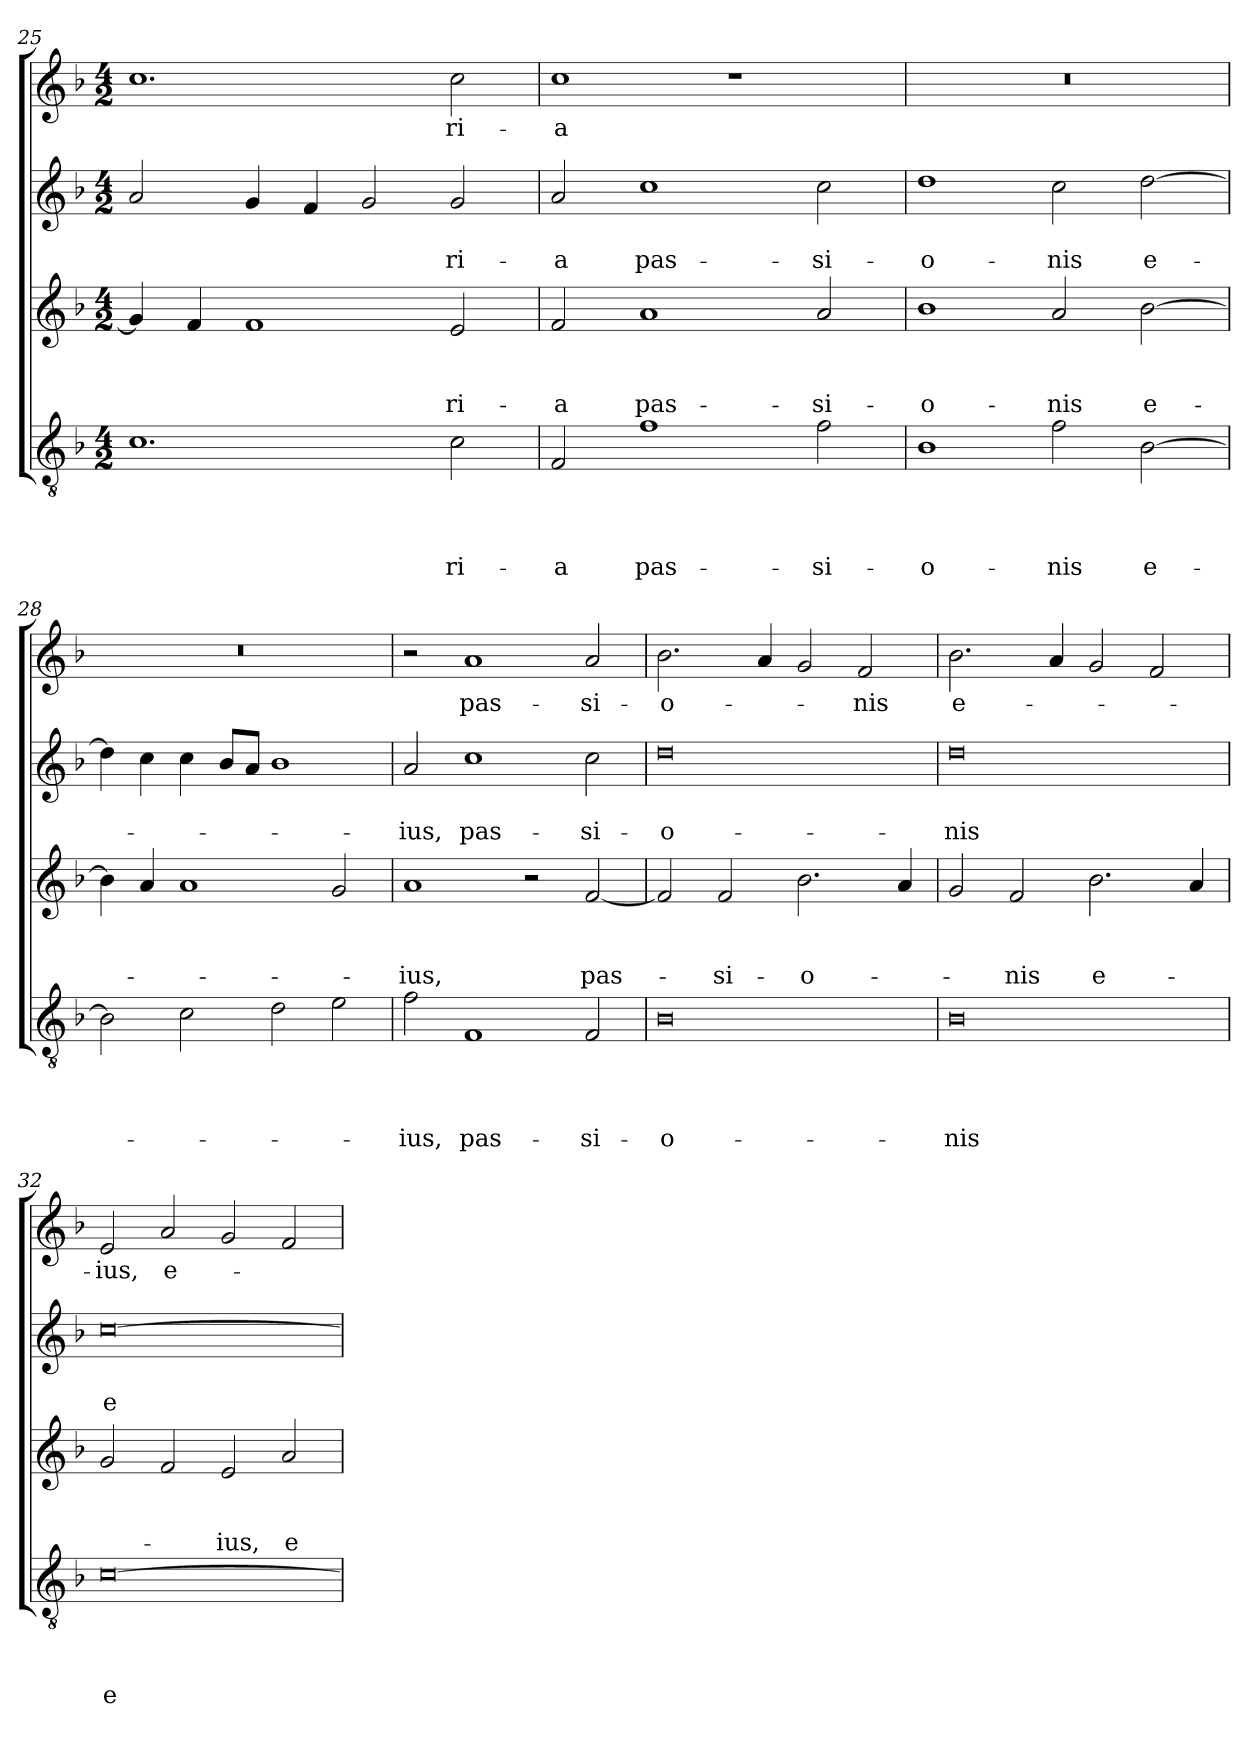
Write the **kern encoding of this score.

**kern	**text	**text	**text	**text	**kern	**text	**text	**text	**kern	**text	**text	**kern	**text
*part4	*part4	*part4	*part4	*part4	*part3	*part3	*part3	*part3	*part2	*part2	*part2	*part1	*part1
*staff4	*staff4	*staff4	*staff4	*staff4	*staff3	*staff3	*staff3	*staff3	*staff2	*staff2	*staff2	*staff1	*staff1
!!LO:PB:g=z
*clefGv2	*	*	*	*	*clefG2	*	*	*	*clefG2	*	*	*clefG2	*
*k[b-]	*	*	*	*	*k[b-]	*	*	*	*k[b-]	*	*	*k[b-]	*
*F:	*	*	*	*	*F:	*	*	*	*F:	*	*	*F:	*
*M4/2	*	*	*	*	*M4/2	*	*	*	*M4/2	*	*	*M4/2	*
=25	=25	=25	=25	=25	=25	=25	=25	=25	=25	=25	=25	=25	=25
1.c	.	.	.	.	4g/]	.	.	.	2a/	.	.	1.cc	.
.	.	.	.	.	4f/	.	.	.	.	.	.	.	.
.	.	.	.	.	1f	.	.	.	4g/	.	.	.	.
.	.	.	.	.	.	.	.	.	4f/	.	.	.	.
.	.	.	.	.	.	.	.	.	2g/	.	.	.	.
!	!	!	!	!LO:LY:b	!	!	!	!LO:LY:b	!	!	!LO:LY:b	!	!LO:LY:b
2c\	.	.	.	-ri-	2e/	.	.	-ri-	2g/	.	-ri-	2cc\	-ri-
=26	=26	=26	=26	=26	=26	=26	=26	=26	=26	=26	=26	=26	=26
!	!	!	!	!LO:LY:b	!	!	!	!LO:LY:b	!	!	!LO:LY:b	!	!LO:LY:b
2F/	.	.	.	-a	2f/	.	.	-a	2a/	.	-a	1cc	-a
!	!	!	!	!LO:LY:b	!	!	!	!LO:LY:b	!	!	!LO:LY:b	!	!
1f	.	.	.	pas-	1a	.	.	pas-	1cc	.	pas-	.	.
.	.	.	.	.	.	.	.	.	.	.	.	1r	.
!	!	!	!	!LO:LY:b	!	!	!	!LO:LY:b	!	!	!LO:LY:b	!	!
2f\	.	.	.	-si-	2a/	.	.	-si-	2cc\	.	-si-	.	.
=27	=27	=27	=27	=27	=27	=27	=27	=27	=27	=27	=27	=27	=27
!	!	!	!	!LO:LY:b	!	!	!	!LO:LY:b	!	!	!LO:LY:b	!	!
1B-	.	.	.	-o-	1b-	.	.	-o-	1dd	.	-o-	0r	.
!	!	!	!	!LO:LY:b	!	!	!	!LO:LY:b	!	!	!LO:LY:b	!	!
2f\	.	.	.	-nis	2a/	.	.	-nis	2cc\	.	-nis	.	.
!	!	!	!	!LO:LY:b	!	!	!	!LO:LY:b	!	!	!LO:LY:b	!	!
[2B-\	.	.	.	e-	[2b-\	.	.	e-	[2dd\	.	e-	.	.
=28	=28	=28	=28	=28	=28	=28	=28	=28	=28	=28	=28	=28	=28
2B-\]	.	.	.	.	4b-\]	.	.	.	4dd\]	.	.	0r	.
.	.	.	.	.	4a/	.	.	.	4cc\	.	.	.	.
2c\	.	.	.	.	1a	.	.	.	4cc\	.	.	.	.
.	.	.	.	.	.	.	.	.	8b-/L	.	.	.	.
.	.	.	.	.	.	.	.	.	8a/J	.	.	.	.
2d\	.	.	.	.	.	.	.	.	1b-	.	.	.	.
2e\	.	.	.	.	2g/	.	.	.	.	.	.	.	.
=29	=29	=29	=29	=29	=29	=29	=29	=29	=29	=29	=29	=29	=29
!	!	!	!	!LO:LY:b	!	!	!	!LO:LY:b	!	!	!LO:LY:b	!	!
2f\	.	.	.	-ius,	1a	.	.	-ius,	2a/	.	-ius,	2r	.
!	!	!	!	!LO:LY:b	!	!	!	!	!	!	!LO:LY:b	!	!LO:LY:b
1F	.	.	.	pas-	.	.	.	.	1cc	.	pas-	1a	pas-
.	.	.	.	.	2r	.	.	.	.	.	.	.	.
!	!	!	!	!LO:LY:b	!	!	!	!LO:LY:b	!	!	!LO:LY:b	!	!LO:LY:b
2F/	.	.	.	-si-	[2f/	.	.	pas-	2cc\	.	-si-	2a/	-si-
=30	=30	=30	=30	=30	=30	=30	=30	=30	=30	=30	=30	=30	=30
!	!	!	!	!LO:LY:b	!	!	!	!	!	!	!LO:LY:b	!	!LO:LY:b
0B-	.	.	.	-o-	2f/]	.	.	.	0dd	.	-o-	2.b-\	-o-
!	!	!	!	!	!	!	!	!LO:LY:b	!	!	!	!	!
.	.	.	.	.	2f/	.	.	-si-	.	.	.	.	.
.	.	.	.	.	.	.	.	.	.	.	.	4a/	.
!	!	!	!	!	!	!	!	!LO:LY:b	!	!	!	!	!
.	.	.	.	.	2.b-\	.	.	-o-	.	.	.	2g/	.
!	!	!	!	!	!	!	!	!	!	!	!	!	!LO:LY:b
.	.	.	.	.	.	.	.	.	.	.	.	2f/	-nis
.	.	.	.	.	4a/	.	.	.	.	.	.	.	.
!!LO:LB:g=z
=31	=31	=31	=31	=31	=31	=31	=31	=31	=31	=31	=31	=31	=31
!	!	!	!	!LO:LY:b	!	!	!	!	!	!	!LO:LY:b	!	!LO:LY:b
0B-	.	.	.	-nis	2g/	.	.	.	0dd	.	-nis	2.b-\	e-
!	!	!	!	!	!	!	!	!LO:LY:b	!	!	!	!	!
.	.	.	.	.	2f/	.	.	-nis	.	.	.	.	.
.	.	.	.	.	.	.	.	.	.	.	.	4a/	.
!	!	!	!	!	!	!	!	!LO:LY:b	!	!	!	!	!
.	.	.	.	.	2.b-\	.	.	e-	.	.	.	2g/	.
.	.	.	.	.	.	.	.	.	.	.	.	2f/	.
.	.	.	.	.	4a/	.	.	.	.	.	.	.	.
=32	=32	=32	=32	=32	=32	=32	=32	=32	=32	=32	=32	=32	=32
!	!	!	!	!LO:LY:b	!	!	!	!	!	!	!LO:LY:b	!	!LO:LY:b
[0c	.	.	.	e-	2g/	.	.	.	[0cc	.	e-	2e/	-ius,
!	!	!	!	!	!	!	!	!	!	!	!	!	!LO:LY:b
.	.	.	.	.	2f/	.	.	.	.	.	.	2a/	e-
!	!	!	!	!	!	!	!	!LO:LY:b	!	!	!	!	!
.	.	.	.	.	2e/	.	.	-ius,	.	.	.	2g/	.
!	!	!	!	!	!	!	!	!LO:LY:b	!	!	!	!	!
.	.	.	.	.	2a/	.	.	e-	.	.	.	2f/	.
=	=	=	=	=	=	=	=	=	=	=	=	=	=
*-	*-	*-	*-	*-	*-	*-	*-	*-	*-	*-	*-	*-	*-
